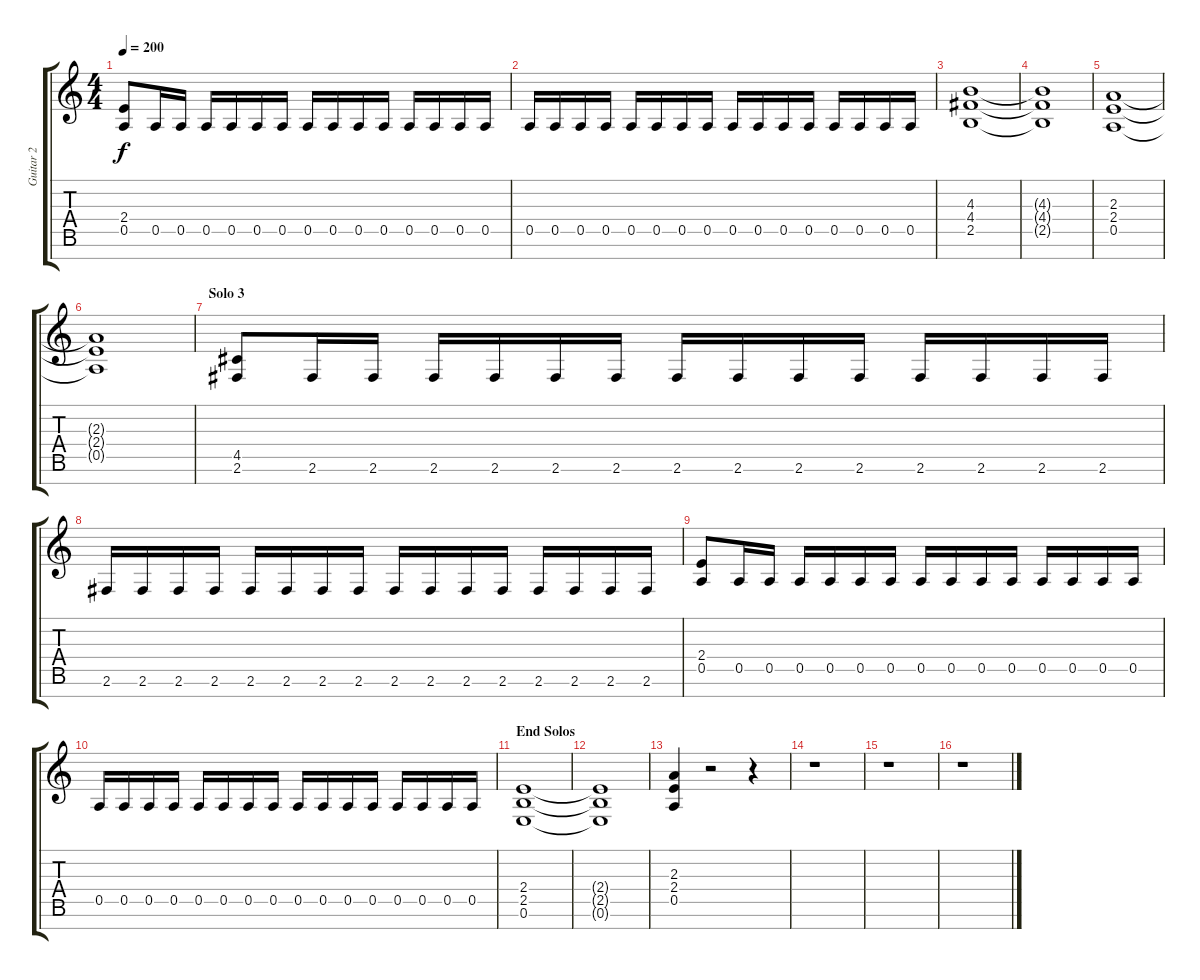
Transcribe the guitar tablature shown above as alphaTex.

\track ("Guitar 2" "Guitar 2") {instrument distortionguitar}
\staff {score tabs}
\tuning (E4 B3 G3 D3 A2 E2 B1) {hide}
\ts (4 4)
\section ("" "")
\tempo 200
\clef g2
\ks c
(2.4 0.5).8{dy f} 0.5.16 0.5.16 0.5.16 0.5.16 0.5.16 0.5.16 0.5.16 0.5.16 0.5.16 0.5.16 0.5.16 0.5.16 0.5.16 0.5.16 |
0.5.16 0.5.16 0.5.16 0.5.16 0.5.16 0.5.16 0.5.16 0.5.16 0.5.16 0.5.16 0.5.16 0.5.16 0.5.16 0.5.16 0.5.16 0.5.16 |
\section ("" "")
(4.3 4.4 2.5).1 |
(4.3{t} 4.4{t} 2.5{t}).1 |
(2.3 2.4 0.5).1 |
(2.3{t} 2.4{t} 0.5{t}).1 |
\section ("" "Solo 3")
(4.5 2.6).8 2.6.16 2.6.16 2.6.16 2.6.16 2.6.16 2.6.16 2.6.16 2.6.16 2.6.16 2.6.16 2.6.16 2.6.16 2.6.16 2.6.16 |
2.6.16 2.6.16 2.6.16 2.6.16 2.6.16 2.6.16 2.6.16 2.6.16 2.6.16 2.6.16 2.6.16 2.6.16 2.6.16 2.6.16 2.6.16 2.6.16 |
(2.4 0.5).8 0.5.16 0.5.16 0.5.16 0.5.16 0.5.16 0.5.16 0.5.16 0.5.16 0.5.16 0.5.16 0.5.16 0.5.16 0.5.16 0.5.16 |
0.5.16 0.5.16 0.5.16 0.5.16 0.5.16 0.5.16 0.5.16 0.5.16 0.5.16 0.5.16 0.5.16 0.5.16 0.5.16 0.5.16 0.5.16 0.5.16 |
\section ("" "End Solos")
(2.4 2.5 0.6).1 |
(2.4{t} 2.5{t} 0.6{t}).1 |
(2.3 2.4 0.5).4 r.2 r.4 |
r.1 |
r.1 |
r.1
